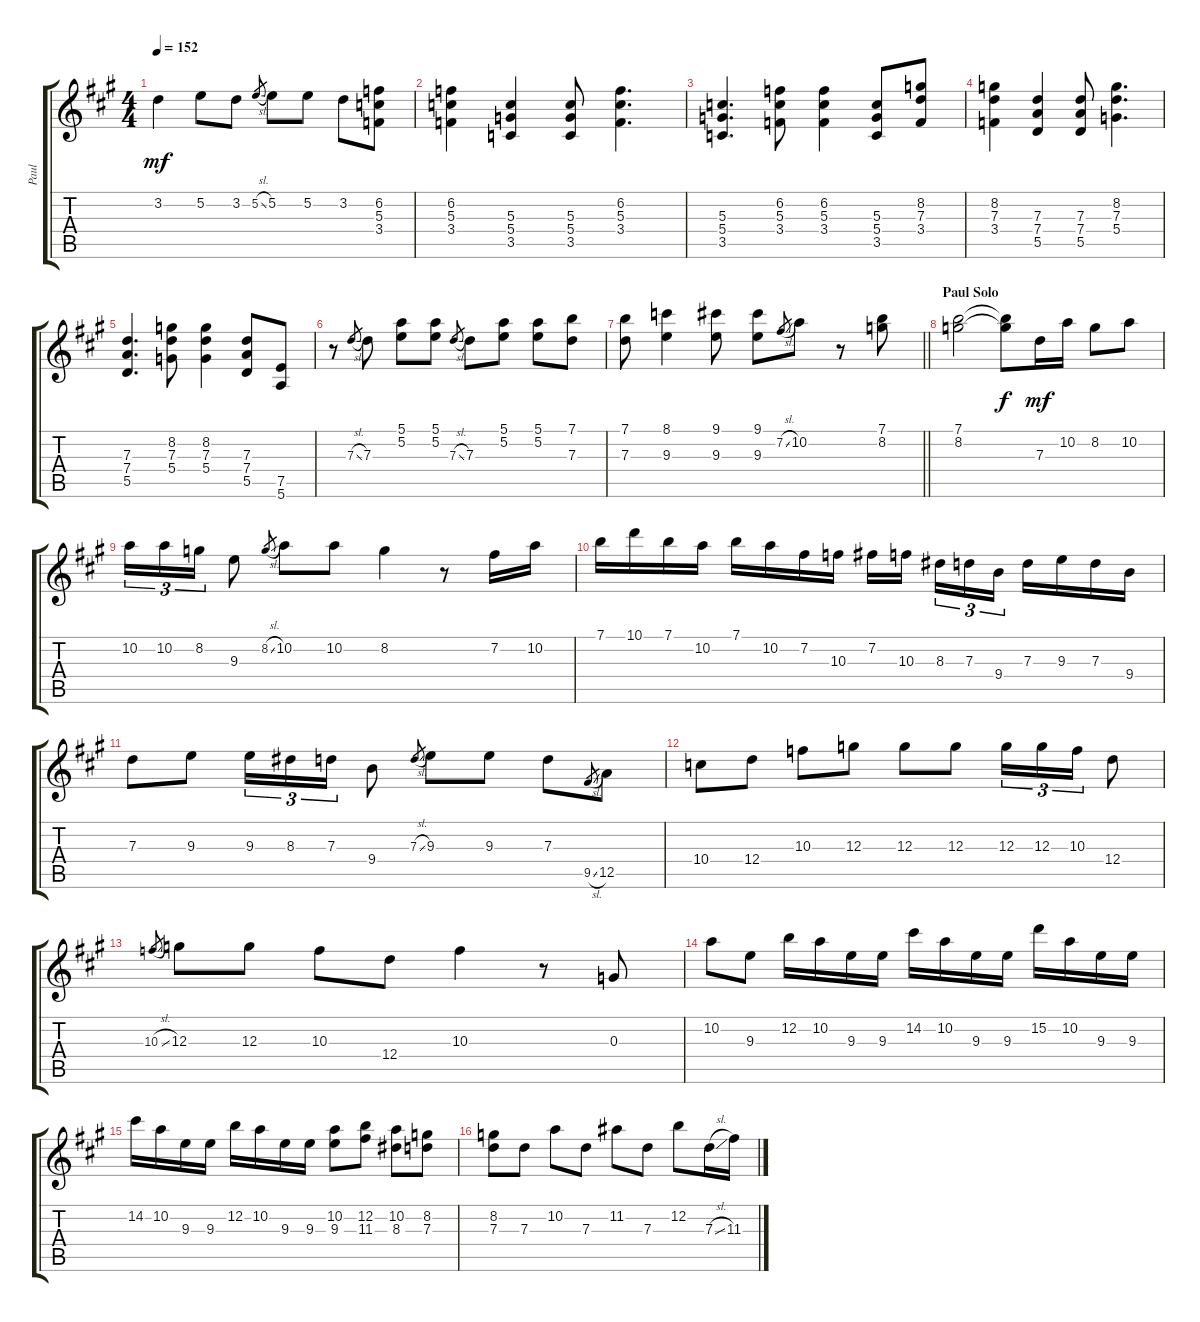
\track ("Paul" "Paul") {instrument distortionguitar}
\staff {score tabs}
\tuning (E4 B3 G3 D3 A2 E2) {hide}
\ts (4 4)
\tempo 152
\clef g2
\ks a
3.2.4{dy mf} 5.2.8 3.2.8 5.2{sl}.8{gr} 5.2.8 5.2.8 3.2.8 (6.2 5.3 3.4).8 |
(6.2 5.3 3.4).4 (5.3 5.4 3.5).4 (5.3 5.4 3.5).8 (6.2 5.3 3.4).4{d} |
(5.3 5.4 3.5).4{d} (6.2 5.3 3.4).8 (6.2 5.3 3.4).4 (5.3 5.4 3.5).8 (8.2 7.3 3.4).8 |
(8.2 7.3 3.4).4 (7.3 7.4 5.5).4 (7.3 7.4 5.5).8 (8.2 7.3 5.4).4{d} |
(7.3 7.4 5.5).4{d} (8.2 7.3 5.4).8 (8.2 7.3 5.4).4 (7.3 7.4 5.5).8 (7.5 5.6).8 |
r.8 7.3{sl}.8{gr} 7.3.8 (5.1 5.2).8 (5.1 5.2).8 7.3{sl}.8{gr} 7.3.8 (5.1 5.2).8 (5.1 5.2).8 (7.1 7.3).8 |
\barLineRight lightlight
(7.1 7.3).8 (8.1 9.3).4 (9.1 9.3).8 (9.1 9.3).8 7.2{sl}.8{gr} 10.2.8 r.8 (7.1 8.2).8 |
\section ("" "Paul Solo")
(7.1 8.2).2 (7.1{t} 8.2{t}).8{dy f} 7.3.16{dy mf} 10.2.16 8.2.8 10.2.8 |
10.2.16{tu (3 2)} 10.2.16{tu (3 2)} 8.2.16{tu (3 2)} 9.3.8 8.2{sl}.8{gr} 10.2.8 10.2.8 8.2.4 r.8 7.2.16 10.2.16 |
7.1.16 10.1.16 7.1.16 10.2.16 7.1.16 10.2.16 7.2.16 10.3.16 7.2.16 10.3.16{beam splitsecondary} 8.3.16{tu (3 2)} 7.3.16{tu (3 2)} 9.4.16{tu (3 2)} 7.3.16 9.3.16 7.3.16 9.4.16 |
7.3.8 9.3.8 9.3.16{tu (3 2)} 8.3.16{tu (3 2)} 7.3.16{tu (3 2)} 9.4.8 7.3{sl}.8{gr} 9.3.8 9.3.8 7.3.8 9.5{sl}.8{gr} 12.5.8 |
10.4.8 12.4.8 10.3.8 12.3.8 12.3.8 12.3.8 12.3.16{tu (3 2)} 12.3.16{tu (3 2)} 10.3.16{tu (3 2)} 12.4.8 |
10.3{sl}.8{gr} 12.3.8 12.3.8 10.3.8 12.4.8 10.3.4 r.8 0.3.8 |
10.2.8 9.3.8 12.2.16 10.2.16 9.3.16 9.3.16 14.2.16 10.2.16 9.3.16 9.3.16 15.2.16 10.2.16 9.3.16 9.3.16 |
14.2.16 10.2.16 9.3.16 9.3.16 12.2.16 10.2.16 9.3.16 9.3.16 (10.2 9.3).8 (12.2 11.3).8 (10.2 8.3).8 (8.2 7.3).8 |
(8.2 7.3).8 7.3.8 10.2.8 7.3.8 11.2.8 7.3.8 12.2.8 7.3{sl}.16 11.3.16
